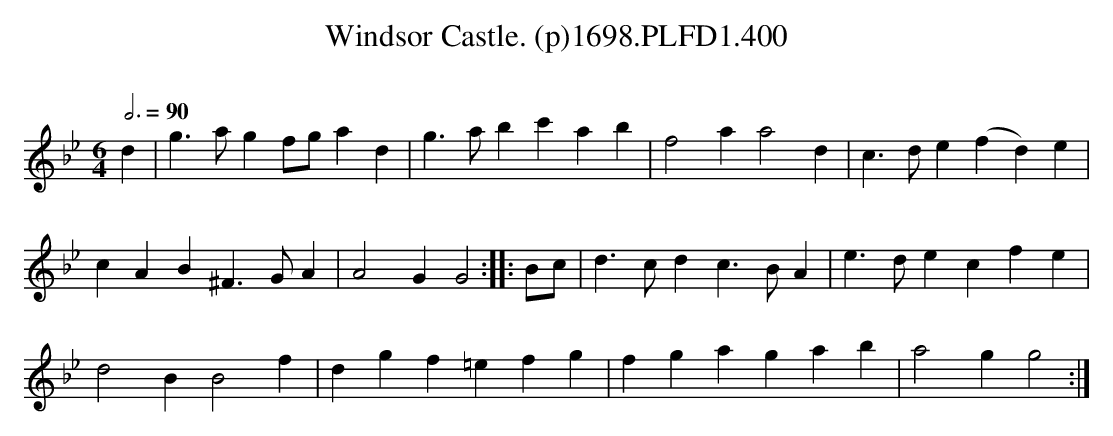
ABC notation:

X:1
T:Windsor Castle. (p)1698.PLFD1.400
M:6/4
L:1/4
Q:3/4=90
O:
K:Gm
d|g>agf/g/ad|g>abc'ab|f2aa2d|c>de(fd)e|
cAB^F>GA|A2GG2:||:B/c/|d>cdc>BA|e>decfe|
d2BB2f|dgf=efg|fgagab|a2gg2:|
